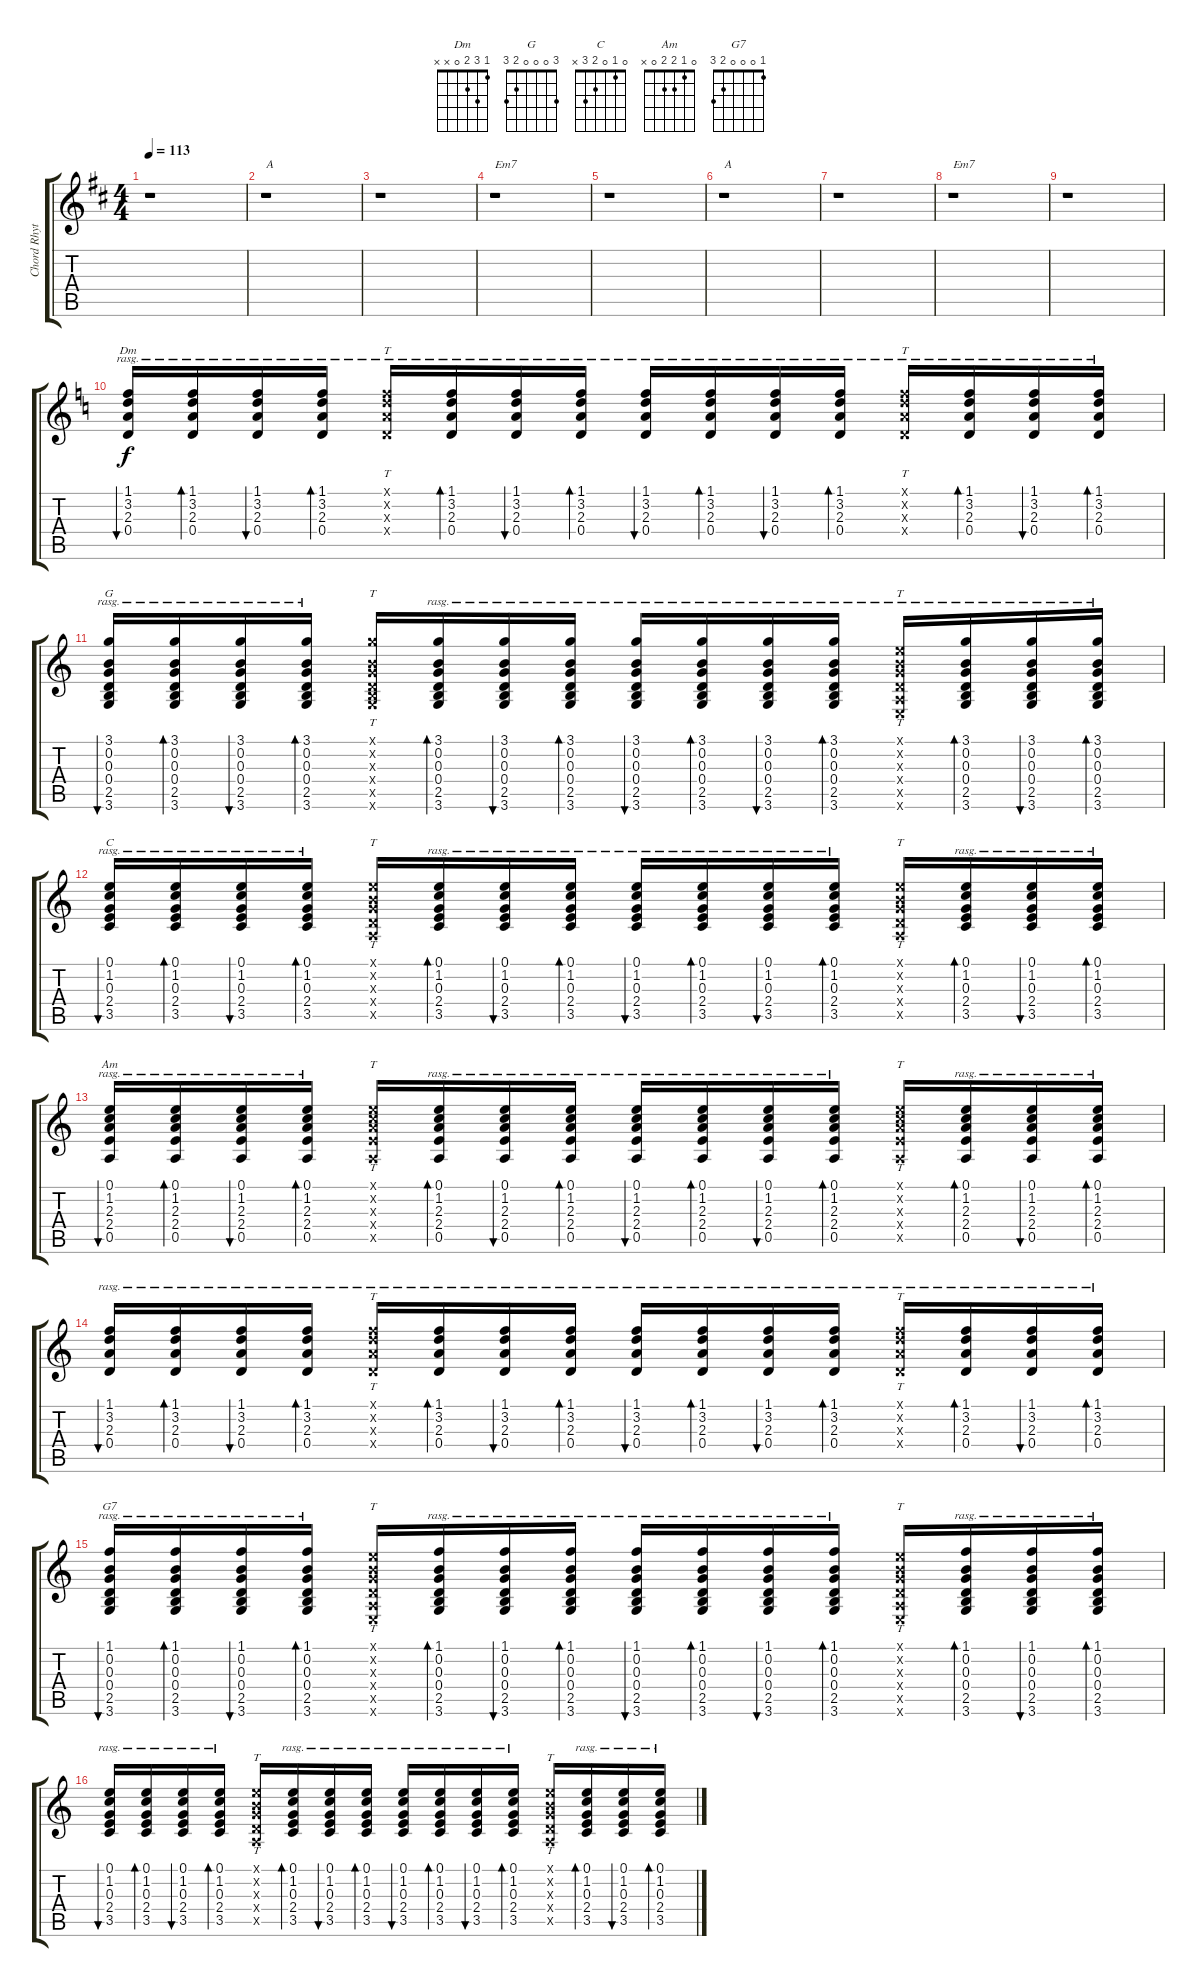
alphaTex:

\track ("Chord Rhythm Guitar" "Chord Rhyt") {instrument acousticguitarsteel}
\staff {score tabs}
\tuning (E4 B3 G3 D3 A2 E2) {hide}
\chord ("Dm" 1 3 2 0 x x)
\chord ("G" 3 0 0 0 2 3)
\chord ("C" 0 1 0 2 3 x)
\chord ("Am" 0 1 2 2 0 x)
\chord ("G7" 1 0 0 0 2 3)
\ts (4 4)
\tempo 113
\clef g2
\ks d
r.1{dy f} |
r.1{txt "A"} |
r.1 |
r.1{txt "Em7"} |
r.1 |
r.1{txt "A"} |
r.1 |
r.1{txt "Em7"} |
r.1 |
\ks c
(1.1 3.2 2.3 0.4).16{bu 120 ch "Dm" rasg ii} (1.1 3.2 2.3 0.4).16{bd 120 rasg ii} (1.1 3.2 2.3 0.4).16{bu 120 rasg ii} (1.1 3.2 2.3 0.4).16{bd 120 rasg ii} (1.1{x} 3.2{x} 2.3{x} 0.4{x}).16{tt rasg ii} (1.1 3.2 2.3 0.4).16{bd 120 rasg ii} (1.1 3.2 2.3 0.4).16{bu 120 rasg ii} (1.1 3.2 2.3 0.4).16{bd 120 rasg ii} (1.1 3.2 2.3 0.4).16{bu 120 rasg ii} (1.1 3.2 2.3 0.4).16{bd 120 rasg ii} (1.1 3.2 2.3 0.4).16{bu 120 rasg ii} (1.1 3.2 2.3 0.4).16{bd 120 rasg ii} (1.1{x} 3.2{x} 2.3{x} 0.4{x}).16{tt rasg ii} (1.1 3.2 2.3 0.4).16{bd 120 rasg ii} (1.1 3.2 2.3 0.4).16{bu 120 rasg ii} (1.1 3.2 2.3 0.4).16{bd 120 rasg ii} |
(3.1 0.2 0.3 0.4 2.5 3.6).16{bu 120 ch "G" rasg ii} (3.1 0.2 0.3 0.4 2.5 3.6).16{bd 120 rasg ii} (3.1 0.2 0.3 0.4 2.5 3.6).16{bu 120 rasg ii} (3.1 0.2 0.3 0.4 2.5 3.6).16{bd 120 rasg ii} (3.1{x} 0.2{x} 0.3{x} 0.4{x} 2.5{x} 3.6{x}).16{tt} (3.1 0.2 0.3 0.4 2.5 3.6).16{bd 120 rasg ii} (3.1 0.2 0.3 0.4 2.5 3.6).16{bu 120 rasg ii} (3.1 0.2 0.3 0.4 2.5 3.6).16{bd 120 rasg ii} (3.1 0.2 0.3 0.4 2.5 3.6).16{bu 120 rasg ii} (3.1 0.2 0.3 0.4 2.5 3.6).16{bd 120 rasg ii} (3.1 0.2 0.3 0.4 2.5 3.6).16{bu 120 rasg ii} (3.1 0.2 0.3 0.4 2.5 3.6).16{bd 120 rasg ii} (0.1{x} 0.2{x} 0.3{x} 0.4{x} 0.5{x} 0.6{x}).16{tt rasg ii} (3.1 0.2 0.3 0.4 2.5 3.6).16{bd 120 rasg ii} (3.1 0.2 0.3 0.4 2.5 3.6).16{bu 120 rasg ii} (3.1 0.2 0.3 0.4 2.5 3.6).16{bd 120 rasg ii} |
(0.1 1.2 0.3 2.4 3.5).16{bu 120 ch "C" rasg ii} (0.1 1.2 0.3 2.4 3.5).16{bd 120 rasg ii} (0.1 1.2 0.3 2.4 3.5).16{bu 120 rasg ii} (0.1 1.2 0.3 2.4 3.5).16{bd 120 rasg ii} (0.1{x} 0.2{x} 0.3{x} 0.4{x} 0.5{x}).16{tt} (0.1 1.2 0.3 2.4 3.5).16{bd 120 rasg ii} (0.1 1.2 0.3 2.4 3.5).16{bu 120 rasg ii} (0.1 1.2 0.3 2.4 3.5).16{bd 120 rasg ii} (0.1 1.2 0.3 2.4 3.5).16{bu 120 rasg ii} (0.1 1.2 0.3 2.4 3.5).16{bd 120 rasg ii} (0.1 1.2 0.3 2.4 3.5).16{bu 120 rasg ii} (0.1 1.2 0.3 2.4 3.5).16{bd 120 rasg ii} (0.1{x} 0.2{x} 0.3{x} 0.4{x} 0.5{x}).16{tt} (0.1 1.2 0.3 2.4 3.5).16{bd 120 rasg ii} (0.1 1.2 0.3 2.4 3.5).16{bu 120 rasg ii} (0.1 1.2 0.3 2.4 3.5).16{bd 120 rasg ii} |
(0.1 1.2 2.3 2.4 0.5).16{bu 120 ch "Am" rasg ii} (0.1 1.2 2.3 2.4 0.5).16{bd 120 rasg ii} (0.1 1.2 2.3 2.4 0.5).16{bu 120 rasg ii} (0.1 1.2 2.3 2.4 0.5).16{bd 120 rasg ii} (0.1{x} 1.2{x} 2.3{x} 2.4{x} 0.5{x}).16{tt} (0.1 1.2 2.3 2.4 0.5).16{bd 120 rasg ii} (0.1 1.2 2.3 2.4 0.5).16{bu 120 rasg ii} (0.1 1.2 2.3 2.4 0.5).16{bd 120 rasg ii} (0.1 1.2 2.3 2.4 0.5).16{bu 120 rasg ii} (0.1 1.2 2.3 2.4 0.5).16{bd 120 rasg ii} (0.1 1.2 2.3 2.4 0.5).16{bu 120 rasg ii} (0.1 1.2 2.3 2.4 0.5).16{bd 120 rasg ii} (0.1{x} 1.2{x} 2.3{x} 2.4{x} 0.5{x}).16{tt} (0.1 1.2 2.3 2.4 0.5).16{bd 120 rasg ii} (0.1 1.2 2.3 2.4 0.5).16{bu 120 rasg ii} (0.1 1.2 2.3 2.4 0.5).16{bd 120 rasg ii} |
(1.1 3.2 2.3 0.4).16{bu 120 rasg ii} (1.1 3.2 2.3 0.4).16{bd 120 rasg ii} (1.1 3.2 2.3 0.4).16{bu 120 rasg ii} (1.1 3.2 2.3 0.4).16{bd 120 rasg ii} (1.1{x} 3.2{x} 2.3{x} 0.4{x}).16{tt rasg ii} (1.1 3.2 2.3 0.4).16{bd 120 rasg ii} (1.1 3.2 2.3 0.4).16{bu 120 rasg ii} (1.1 3.2 2.3 0.4).16{bd 120 rasg ii} (1.1 3.2 2.3 0.4).16{bu 120 rasg ii} (1.1 3.2 2.3 0.4).16{bd 120 rasg ii} (1.1 3.2 2.3 0.4).16{bu 120 rasg ii} (1.1 3.2 2.3 0.4).16{bd 120 rasg ii} (1.1{x} 3.2{x} 2.3{x} 0.4{x}).16{tt rasg ii} (1.1 3.2 2.3 0.4).16{bd 120 rasg ii} (1.1 3.2 2.3 0.4).16{bu 120 rasg ii} (1.1 3.2 2.3 0.4).16{bd 120 rasg ii} |
(1.1 0.2 0.3 0.4 2.5 3.6).16{bu 120 ch "G7" rasg ii} (1.1 0.2 0.3 0.4 2.5 3.6).16{bd 120 rasg ii} (1.1 0.2 0.3 0.4 2.5 3.6).16{bu 120 rasg ii} (1.1 0.2 0.3 0.4 2.5 3.6).16{bd 120 rasg ii} (0.1{x} 0.2{x} 0.3{x} 0.4{x} 0.5{x} 0.6{x}).16{tt} (1.1 0.2 0.3 0.4 2.5 3.6).16{bd 120 rasg ii} (1.1 0.2 0.3 0.4 2.5 3.6).16{bu 120 rasg ii} (1.1 0.2 0.3 0.4 2.5 3.6).16{bd 120 rasg ii} (1.1 0.2 0.3 0.4 2.5 3.6).16{bu 120 rasg ii} (1.1 0.2 0.3 0.4 2.5 3.6).16{bd 120 rasg ii} (1.1 0.2 0.3 0.4 2.5 3.6).16{bu 120 rasg ii} (1.1 0.2 0.3 0.4 2.5 3.6).16{bd 120 rasg ii} (0.1{x} 0.2{x} 0.3{x} 0.4{x} 0.5{x} 0.6{x}).16{tt} (1.1 0.2 0.3 0.4 2.5 3.6).16{bd 120 rasg ii} (1.1 0.2 0.3 0.4 2.5 3.6).16{bu 120 rasg ii} (1.1 0.2 0.3 0.4 2.5 3.6).16{bd 120 rasg ii} |
(0.1 1.2 0.3 2.4 3.5).16{bu 120 rasg ii} (0.1 1.2 0.3 2.4 3.5).16{bd 120 rasg ii} (0.1 1.2 0.3 2.4 3.5).16{bu 120 rasg ii} (0.1 1.2 0.3 2.4 3.5).16{bd 120 rasg ii} (0.1{x} 0.2{x} 0.3{x} 0.4{x} 0.5{x}).16{tt} (0.1 1.2 0.3 2.4 3.5).16{bd 120 rasg ii} (0.1 1.2 0.3 2.4 3.5).16{bu 120 rasg ii} (0.1 1.2 0.3 2.4 3.5).16{bd 120 rasg ii} (0.1 1.2 0.3 2.4 3.5).16{bu 120 rasg ii} (0.1 1.2 0.3 2.4 3.5).16{bd 120 rasg ii} (0.1 1.2 0.3 2.4 3.5).16{bu 120 rasg ii} (0.1 1.2 0.3 2.4 3.5).16{bd 120 rasg ii} (0.1{x} 0.2{x} 0.3{x} 0.4{x} 0.5{x}).16{tt} (0.1 1.2 0.3 2.4 3.5).16{bd 120 rasg ii} (0.1 1.2 0.3 2.4 3.5).16{bu 120 rasg ii} (0.1 1.2 0.3 2.4 3.5).16{bd 120 rasg ii}
